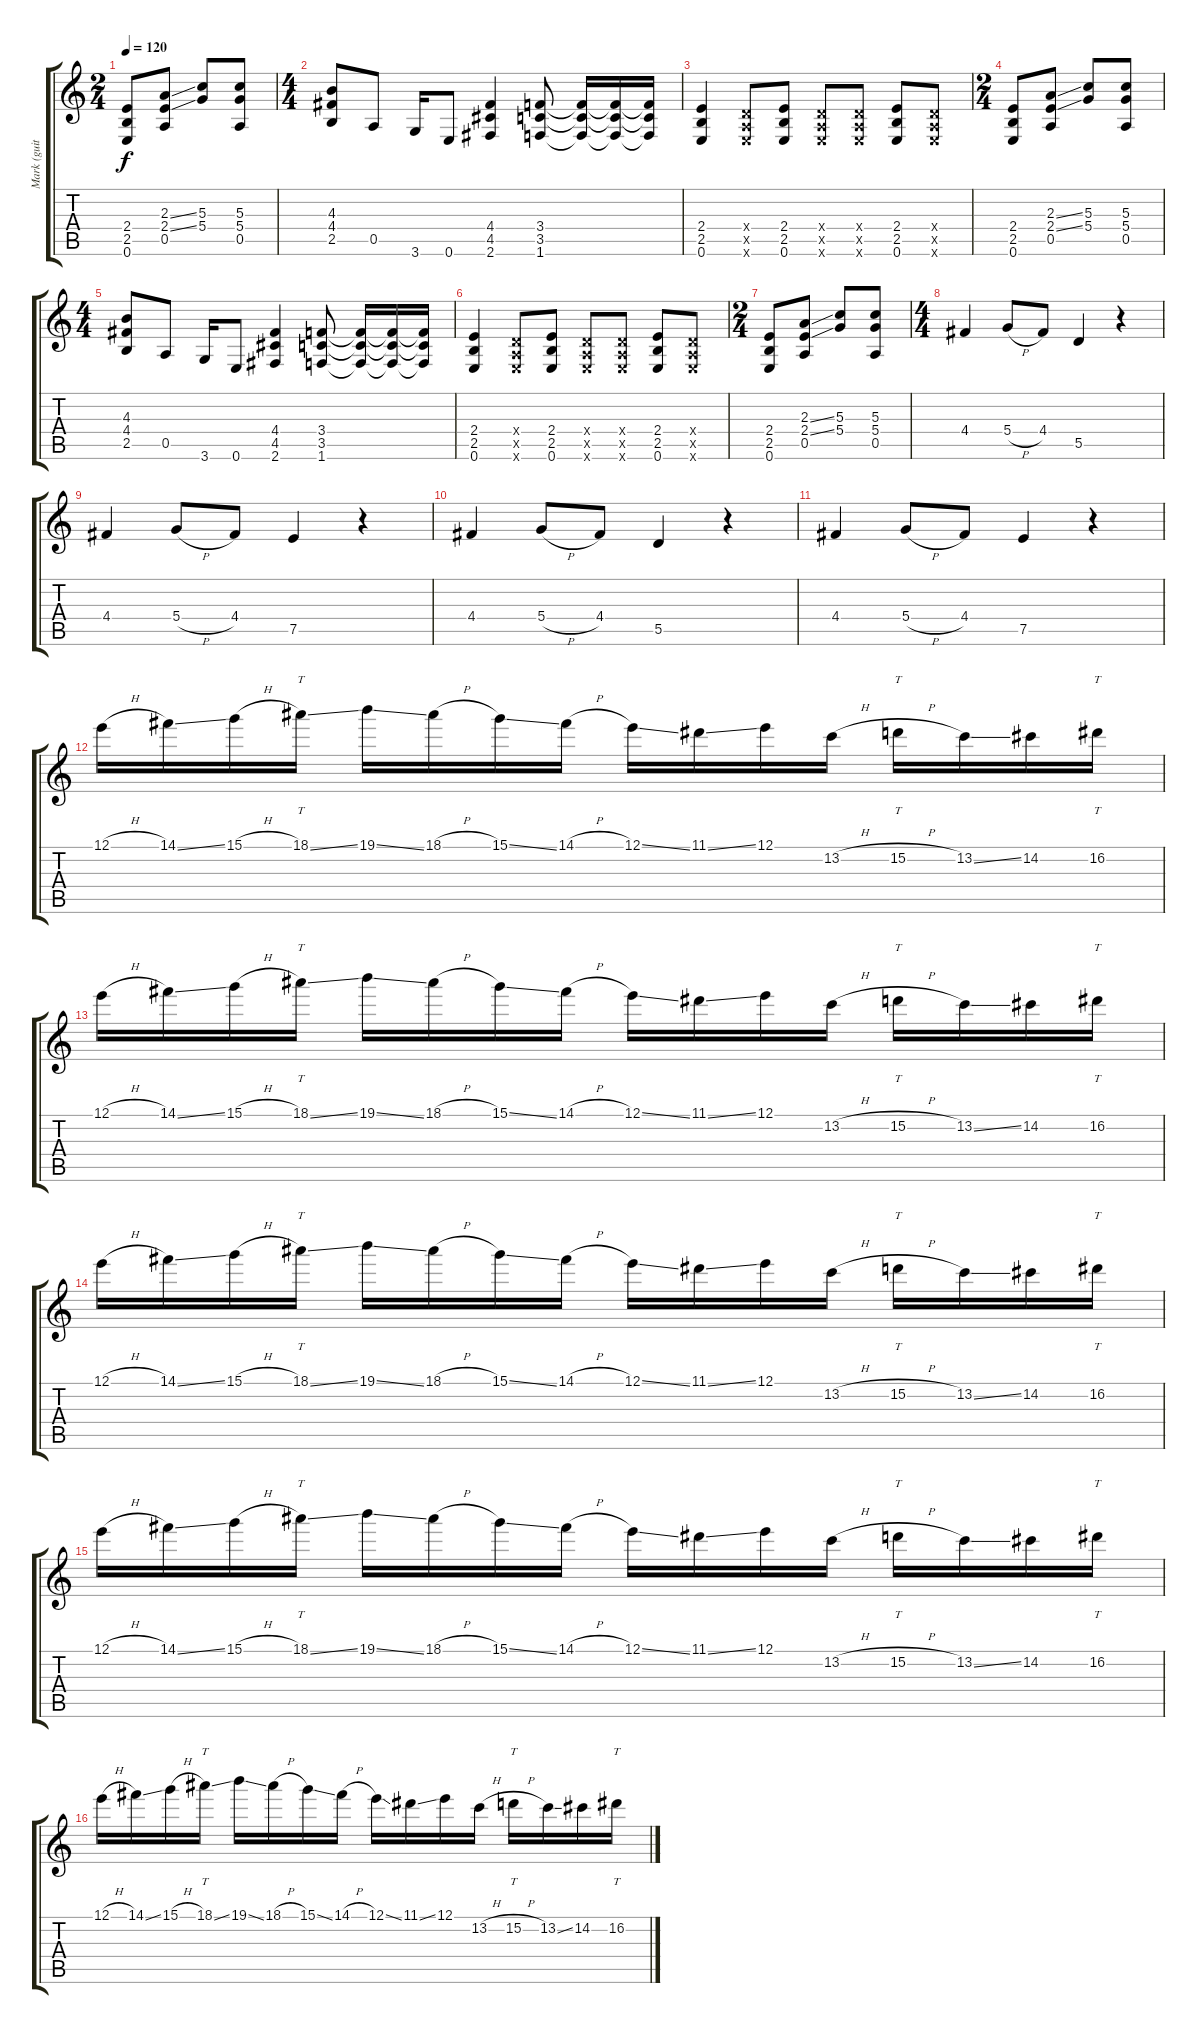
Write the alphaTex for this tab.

\track ("Mark (guitar)" "Mark (guit") {instrument overdrivenguitar}
\staff {score tabs}
\tuning (E4 B3 G3 D3 A2 E2) {hide}
\ts (2 4)
\tempo 120
\clef g2
\ks c
(2.4 2.5 0.6).8{dy f} (2.3{ss} 2.4{ss} 0.5).8 (5.3 5.4).8 (5.3 5.4 0.5).8 |
\ts (4 4)
(4.3 4.4 2.5).8 0.5.8 3.6.16 0.6.8 (4.4 4.5 2.6).4 (3.4 3.5 1.6).8 (3.4{t} 3.5{t} 1.6{t}).16 (3.4{t} 3.5{t} 1.6{t}).16 (3.4{t} 3.5{t} 1.6{t}).16 |
(2.4 2.5 0.6).4 (0.4{x} 0.5{x} 0.6{x}).8 (2.4 2.5 0.6).8 (0.4{x} 0.5{x} 0.6{x}).8 (0.4{x} 0.5{x} 0.6{x}).8 (2.4 2.5 0.6).8 (0.4{x} 0.5{x} 0.6{x}).8 |
\ts (2 4)
(2.4 2.5 0.6).8 (2.3{ss} 2.4{ss} 0.5).8 (5.3 5.4).8 (5.3 5.4 0.5).8 |
\ts (4 4)
(4.3 4.4 2.5).8 0.5.8 3.6.16 0.6.8 (4.4 4.5 2.6).4 (3.4 3.5 1.6).8 (3.4{t} 3.5{t} 1.6{t}).16 (3.4{t} 3.5{t} 1.6{t}).16 (3.4{t} 3.5{t} 1.6{t}).16 |
(2.4 2.5 0.6).4 (0.4{x} 0.5{x} 0.6{x}).8 (2.4 2.5 0.6).8 (0.4{x} 0.5{x} 0.6{x}).8 (0.4{x} 0.5{x} 0.6{x}).8 (2.4 2.5 0.6).8 (0.4{x} 0.5{x} 0.6{x}).8 |
\ts (2 4)
(2.4 2.5 0.6).8 (2.3{ss} 2.4{ss} 0.5).8 (5.3 5.4).8 (5.3 5.4 0.5).8 |
\ts (4 4)
4.4.4 5.4{h}.8 4.4.8 5.5.4 r.4 |
4.4.4 5.4{h}.8 4.4.8 7.5.4 r.4 |
4.4.4 5.4{h}.8 4.4.8 5.5.4 r.4 |
4.4.4 5.4{h}.8 4.4.8 7.5.4 r.4 |
12.1{h}.16 14.1{ss}.16 15.1{h}.16 18.1{ss}.16{tt} 19.1{ss}.16 18.1{h}.16 15.1{ss}.16 14.1{h}.16 12.1{ss}.16 11.1{ss}.16 12.1.16 13.2{h}.16 15.2{h}.16{tt} 13.2{ss}.16 14.2.16 16.2.16{tt} |
12.1{h}.16 14.1{ss}.16 15.1{h}.16 18.1{ss}.16{tt} 19.1{ss}.16 18.1{h}.16 15.1{ss}.16 14.1{h}.16 12.1{ss}.16 11.1{ss}.16 12.1.16 13.2{h}.16 15.2{h}.16{tt} 13.2{ss}.16 14.2.16 16.2.16{tt} |
12.1{h}.16 14.1{ss}.16 15.1{h}.16 18.1{ss}.16{tt} 19.1{ss}.16 18.1{h}.16 15.1{ss}.16 14.1{h}.16 12.1{ss}.16 11.1{ss}.16 12.1.16 13.2{h}.16 15.2{h}.16{tt} 13.2{ss}.16 14.2.16 16.2.16{tt} |
12.1{h}.16 14.1{ss}.16 15.1{h}.16 18.1{ss}.16{tt} 19.1{ss}.16 18.1{h}.16 15.1{ss}.16 14.1{h}.16 12.1{ss}.16 11.1{ss}.16 12.1.16 13.2{h}.16 15.2{h}.16{tt} 13.2{ss}.16 14.2.16 16.2.16{tt} |
12.1{h}.16 14.1{ss}.16 15.1{h}.16 18.1{ss}.16{tt} 19.1{ss}.16 18.1{h}.16 15.1{ss}.16 14.1{h}.16 12.1{ss}.16 11.1{ss}.16 12.1.16 13.2{h}.16 15.2{h}.16{tt} 13.2{ss}.16 14.2.16 16.2.16{tt}
